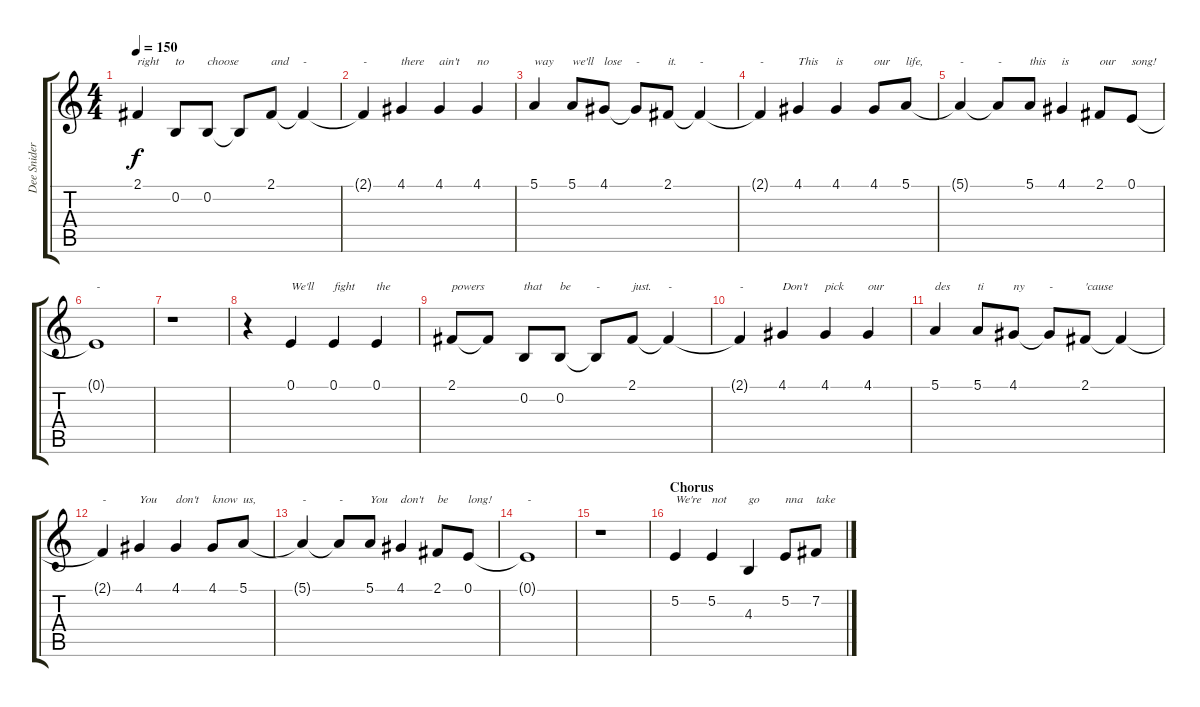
\track ("Dee Snider - Vocals" "Dee Snider") {instrument baritonesax}
\staff {score tabs}
\tuning (E4 B3 G3 D3 A2 E2) {hide}
\ts (4 4)
\tempo 150
\clef g2
\ks c
2.1.4{txt "right" dy f} 0.2.8{txt "to"} 0.2.8{txt "choose"} 0.2{t}.8 2.1.8{txt "and"} 2.1{t}.4{txt "-"} |
2.1{t}.4{txt "-"} 4.1.4{txt "there"} 4.1.4{txt "ain't"} 4.1.4{txt "no"} |
5.1.4{txt "way"} 5.1.8{txt "we'll"} 4.1.8{txt "lose"} 4.1{t}.8{txt "-"} 2.1.8{txt "it."} 2.1{t}.4{txt "-"} |
2.1{t}.4{txt "-"} 4.1.4{txt "This"} 4.1.4{txt "is"} 4.1.8{txt "our"} 5.1.8{txt "life,"} |
5.1{t}.4{txt "-"} 5.1{t}.8{txt "-"} 5.1.8{txt "this"} 4.1.4{txt "is"} 2.1.8{txt "our"} 0.1.8{txt "song!"} |
0.1{t}.1{txt "-"} |
r.1 |
r.4 0.1.4{txt "We'll"} 0.1.4{txt "fight"} 0.1.4{txt "the"} |
2.1.8{txt "powers"} 2.1{t}.8 0.2.8{txt "that"} 0.2.8{txt "be"} 0.2{t}.8{txt "-"} 2.1.8{txt "just."} 2.1{t}.4{txt "-"} |
2.1{t}.4{txt "-"} 4.1.4{txt "Don't"} 4.1.4{txt "pick"} 4.1.4{txt "our"} |
5.1.4{txt "des"} 5.1.8{txt "ti"} 4.1.8{txt "ny"} 4.1{t}.8{txt "-"} 2.1.8{txt "'cause"} 2.1{t}.4 |
2.1{t}.4{txt "-"} 4.1.4{txt "You"} 4.1.4{txt "don't"} 4.1.8{txt "know"} 5.1.8{txt "us,"} |
5.1{t}.4{txt "-"} 5.1{t}.8{txt "-"} 5.1.8{txt "You"} 4.1.4{txt "don't"} 2.1.8{txt "be"} 0.1.8{txt "long!"} |
0.1{t}.1{txt "-"} |
r.1 |
\section ("" "Chorus")
5.2.4{txt "We're"} 5.2.4{txt "not"} 4.3.4{txt "go"} 5.2.8{txt "nna"} 7.2.8{txt "take"}
